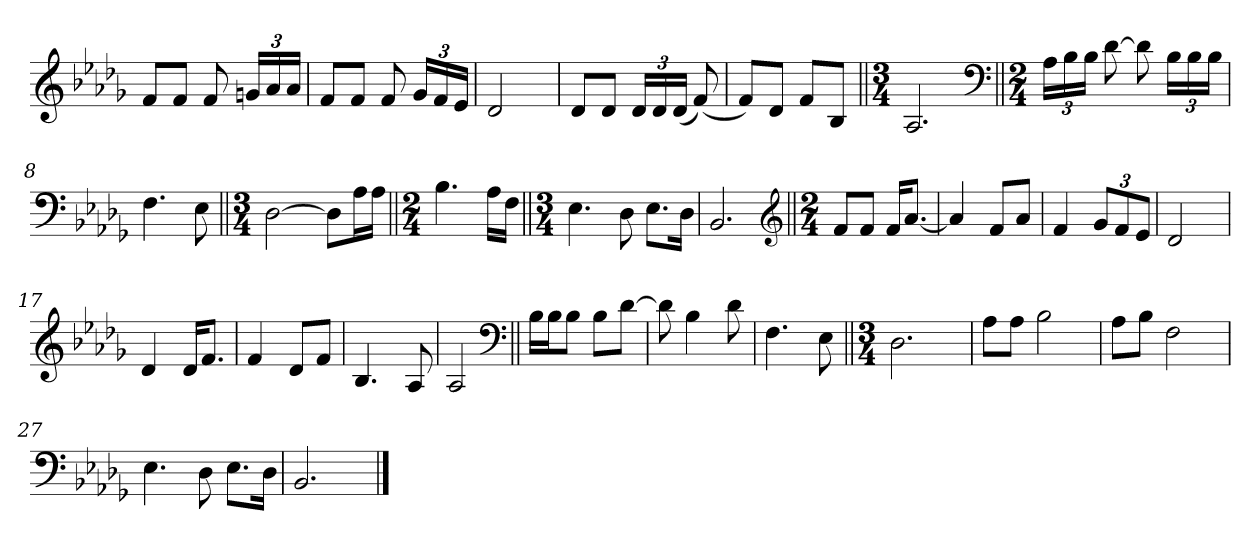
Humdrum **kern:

**kern
*part1
*staff1
*clefG2
*k[b-e-a-d-g-]
=1
8f/L
8f/J
8f/
24gn/LL
24a-/
24a-/JJ
=2
8f/L
8f/J
8f/
24g-/LL
24f/
24e-/JJ
=3
2d-/
=4
8d-/L
8d-/J
24d-/LL
24d-/
(24d-/JJ
(8f/)
=5
8f/L)
8d-/J
8f/L
8B-/J
=6||
*M3/4
2.A-/
*clefF4
=7||
*M2/4
24A-\LL
24B-\
24B-\JJ
[8d-\
8d-\]
24B-\LL
24B-\
24B-\JJ
=8
4.F\
8E-\
=9||
*M3/4
[2D-\
8D-\L]
16A-\L
16A-\JJ
=10||
*M2/4
4.B-\
16A-\LL
16F\JJ
=11||
*M3/4
4.E-\
8D-\
8.E-\L
16D-\Jk
=12
2.BB-/
*clefG2
=13||
*M2/4
8f/L
8f/J
16f/KL
[8.a-/J
=14
4a-/]
8f/L
8a-/J
=15
4f/
12g-/L
12f/
12e-/J
=16
2d-/
=17
4d-/
16d-/KL
8.f/J
=18
4f/
8d-/L
8f/J
=19
4.B-/
8A-/
=20
2A-/
*clefF4
=21||
16B-\LL
16B-\J
8B-\J
8B-\L
[8d-\J
=22
8d-\]
4B-\
8d-\
=23
4.F\
8E-\
=24||
*M3/4
2.D-\
=25
8A-\L
8A-\J
2B-\
=26
8A-\L
8B-\J
2F\
=27
4.E-\
8D-\
8.E-\L
16D-\Jk
=28
2.BB-/
==
*-
